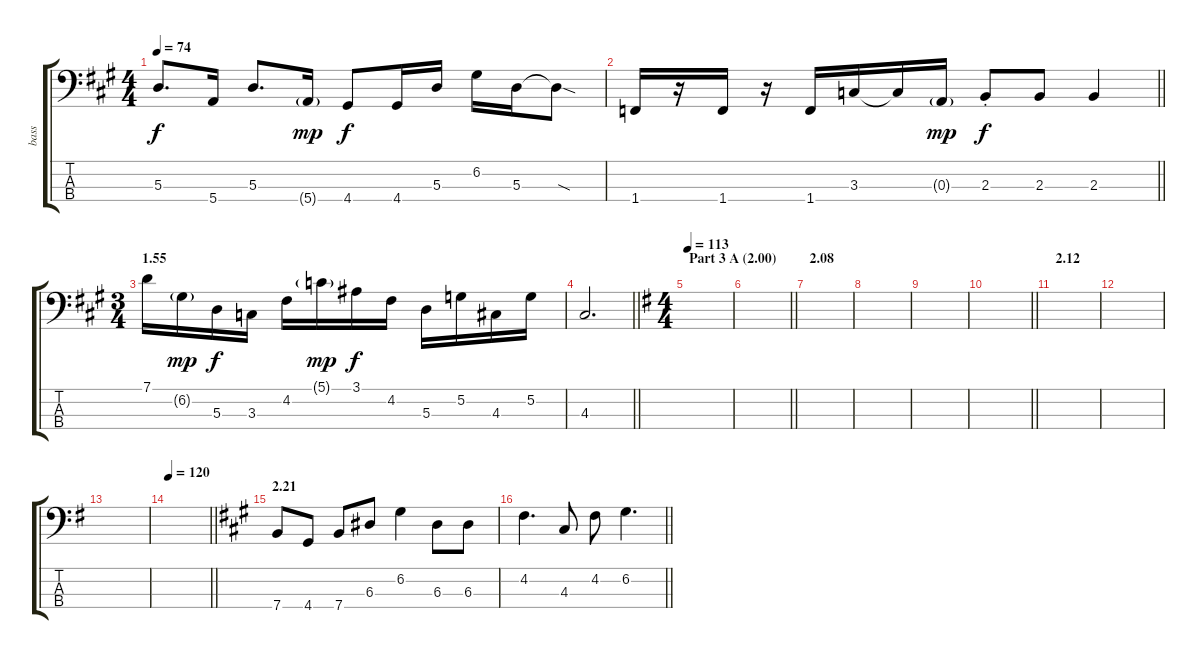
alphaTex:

\track ("bass" "bass") {instrument electricbassfinger}
\staff {score tabs}
\tuning (G2 D2 A1 E1) {hide}
\ts (4 4)
\tempo 74
\clef f4
\ks a
5.3.8{d dy f} 5.4.16 5.3.8{d} 5.4{g}.16{dy mp} 4.4.8{dy f} 4.4.16 5.3.16 6.2.16 5.3.16 5.3{sod t}.8 |
\barLineRight lightlight
1.4.16 r.16 1.4.16 r.16 1.4.16 3.3.16 3.3{t}.16 0.3{g}.16{dy mp} 2.3{st}.8{dy f} 2.3.8 2.3.4 |
\ts (3 4)
\section ("" "1.55")
7.1.16 6.2{g}.16{dy mp} 5.3.16{dy f} 3.3.16 4.2.16 5.1{g}.16{dy mp} 3.1.16{dy f} 4.2.16 5.3.16 5.2.16 4.3.16 5.2.16 |
\barLineRight lightlight
4.3.2{d} |
\ts (4 4)
\section ("" "Part 3 A (2.00)")
\tempo 113
\ks g
|
\barLineRight lightlight
|
\section ("" "2.08")
|
|
|
\barLineRight lightlight
|
\section ("" "2.12")
|
|
|
\tempo 120
\barLineRight lightlight
|
\section ("" "2.21")
\ks a
7.4.8 4.4.8 7.4.8 6.3.8 6.2.4 6.3.8 6.3.8 |
\barLineRight lightlight
4.2.4{d} 4.3.8 4.2.8 6.2.4{d}
